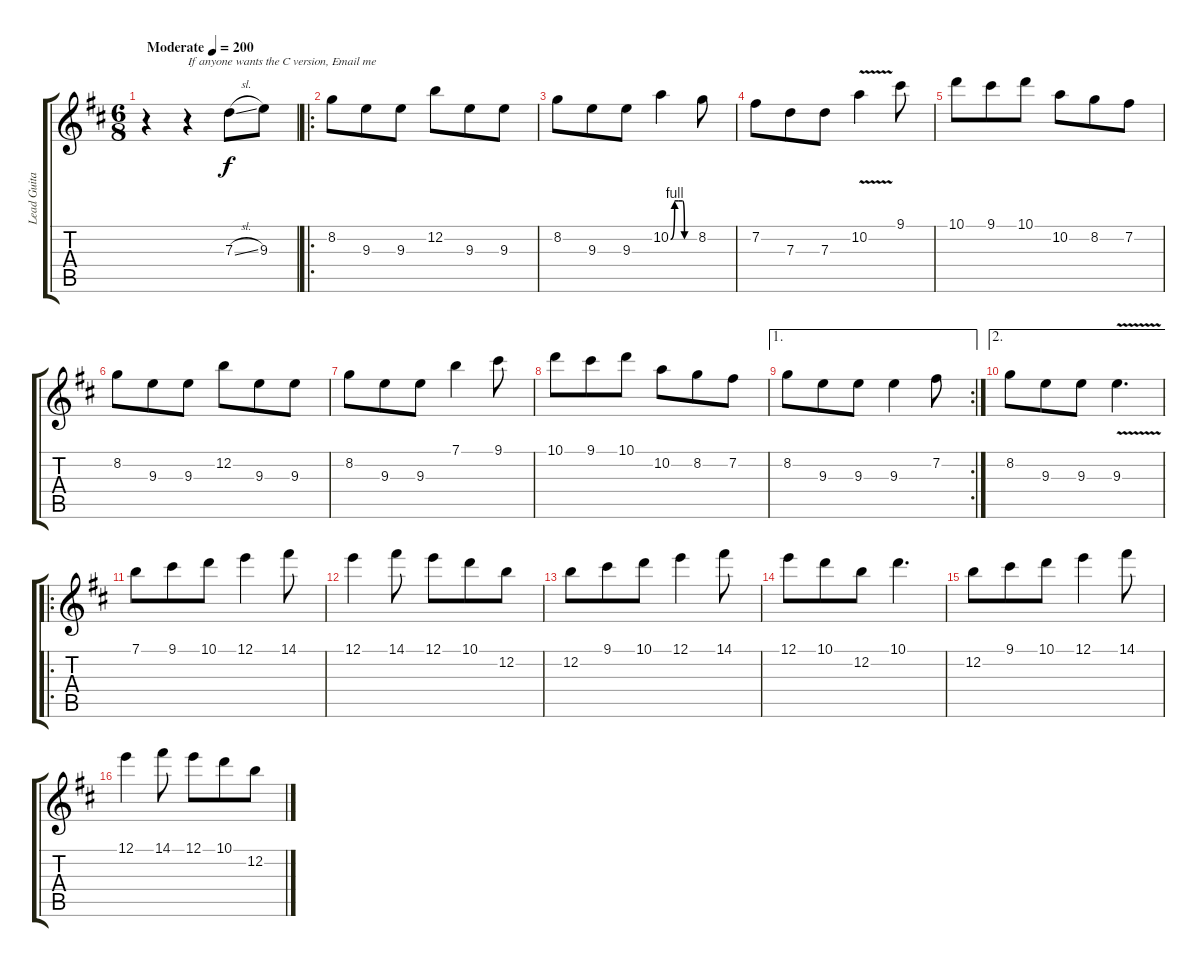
\track ("Lead Guitar" "Lead Guita") {instrument overdrivenguitar}
\staff {score tabs}
\tuning (E4 B3 G3 D3 A2 E2) {hide}
\ts (6 8)
\tempo (200 "Moderate")
\clef g2
\ks d
r.4{dy f instrument overdrivenguitar} r.4{txt "If anyone wants the C version, Email me"} 7.3{sl}.8 9.3.8 |
\ro
8.2.8 9.3.8 9.3.8 12.2.8 9.3.8 9.3.8 |
8.2.8{txt ""} 9.3.8 9.3.8 10.2{be (custom 0 0 10 4 20 4 30 4 35 0 60 0)}.4 8.2.8 |
7.2.8 7.3.8 7.3.8 10.2{v}.4 9.1.8 |
10.1.8 9.1.8 10.1.8 10.2.8 8.2.8 7.2.8 |
8.2.8 9.3.8 9.3.8 12.2.8 9.3.8 9.3.8 |
8.2.8 9.3.8 9.3.8 7.1.4 9.1.8 |
10.1.8 9.1.8 10.1.8 10.2.8 8.2.8 7.2.8 |
\ae 1
\rc 2
8.2.8 9.3.8 9.3.8 9.3.4 7.2.8 |
\ae 2
8.2.8 9.3.8 9.3.8 9.3{v}.4{d} |
\ro
7.1.8 9.1.8 10.1.8 12.1.4 14.1.8 |
12.1.4 14.1.8 12.1.8 10.1.8 12.2.8 |
12.2.8 9.1.8 10.1.8 12.1.4 14.1.8 |
12.1.8 10.1.8 12.2.8 10.1.4{d} |
12.2.8 9.1.8 10.1.8 12.1.4 14.1.8 |
12.1.4 14.1.8 12.1.8 10.1.8 12.2.8
